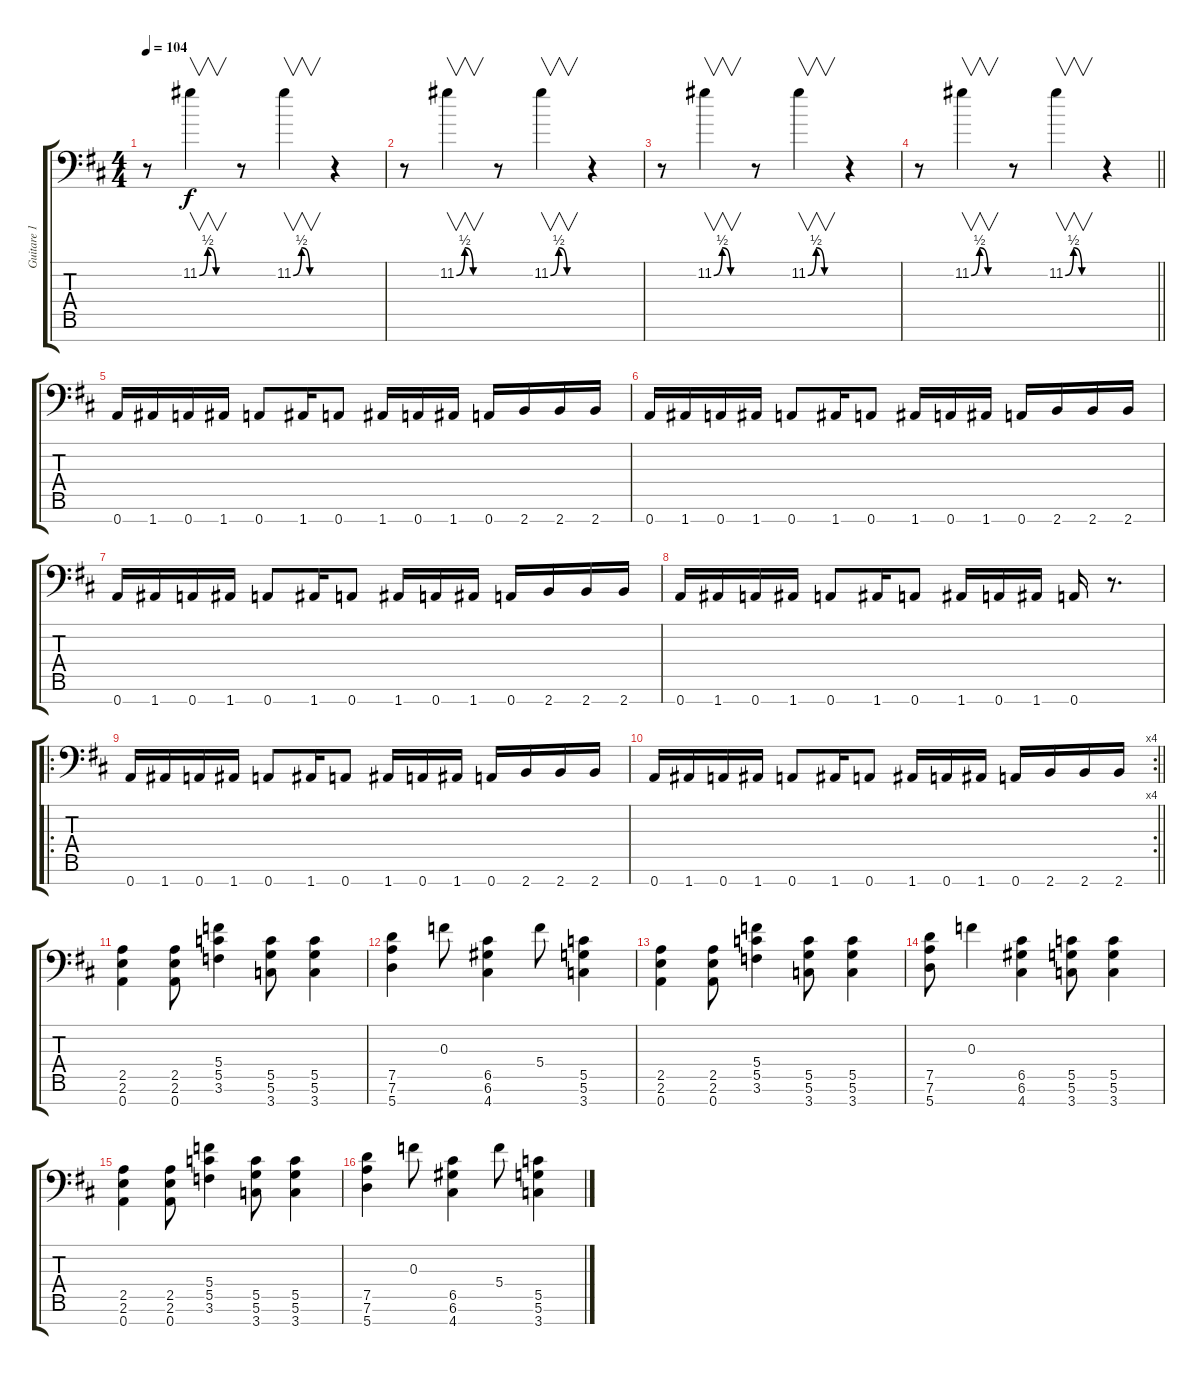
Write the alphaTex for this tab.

\track ("Guitare 1" "Guitare 1") {instrument overdrivenguitar}
\staff {score tabs}
\tuning (D4 A3 F3 C3 G2 D2 A1) {hide}
\ts (4 4)
\tempo 104
\clef f4
\ks d
r.8{dy f} 11.2{be (custom 0 0 15 2 30 0 60 0)}.4{v} r.8 11.2{be (custom 0 0 15 2 30 0 60 0)}.4{v} r.4 |
r.8 11.2{be (custom 0 0 15 2 30 0 60 0)}.4{v} r.8 11.2{be (custom 0 0 15 2 30 0 60 0)}.4{v} r.4 |
r.8 11.2{be (custom 0 0 15 2 30 0 60 0)}.4{v} r.8 11.2{be (custom 0 0 15 2 30 0 60 0)}.4{v} r.4 |
\barLineRight lightlight
r.8 11.2{be (custom 0 0 15 2 30 0 60 0)}.4{v} r.8 11.2{be (custom 0 0 15 2 30 0 60 0)}.4{v} r.4 |
0.7.16 1.7.16 0.7.16 1.7.16 0.7.8 1.7.16 0.7.8 1.7.16 0.7.16 1.7.16 0.7.16 2.7.16 2.7.16 2.7.16 |
0.7.16 1.7.16 0.7.16 1.7.16 0.7.8 1.7.16 0.7.8 1.7.16 0.7.16 1.7.16 0.7.16 2.7.16 2.7.16 2.7.16 |
0.7.16 1.7.16 0.7.16 1.7.16 0.7.8 1.7.16 0.7.8 1.7.16 0.7.16 1.7.16 0.7.16 2.7.16 2.7.16 2.7.16 |
0.7.16 1.7.16 0.7.16 1.7.16 0.7.8 1.7.16 0.7.8 1.7.16 0.7.16 1.7.16 0.7.16 r.8{d} |
\ro
0.7.16 1.7.16 0.7.16 1.7.16 0.7.8 1.7.16 0.7.8 1.7.16 0.7.16 1.7.16 0.7.16 2.7.16 2.7.16 2.7.16 |
\rc 4
\barLineRight lightlight
0.7.16 1.7.16 0.7.16 1.7.16 0.7.8 1.7.16 0.7.8 1.7.16 0.7.16 1.7.16 0.7.16 2.7.16 2.7.16 2.7.16 |
(2.5 2.6 0.7).4 (2.5 2.6 0.7).8 (5.4 5.5 3.6).4 (5.5 5.6 3.7).8 (5.5 5.6 3.7).4 |
(7.5 7.6 5.7).4 0.3.8 (6.5 6.6 4.7).4 5.4.8 (5.5 5.6 3.7).4 |
(2.5 2.6 0.7).4 (2.5 2.6 0.7).8 (5.4 5.5 3.6).4 (5.5 5.6 3.7).8 (5.5 5.6 3.7).4 |
(7.5 7.6 5.7).8 0.3.4 (6.5 6.6 4.7).4 (5.5 5.6 3.7).8 (5.5 5.6 3.7).4 |
(2.5 2.6 0.7).4 (2.5 2.6 0.7).8 (5.4 5.5 3.6).4 (5.5 5.6 3.7).8 (5.5 5.6 3.7).4 |
(7.5 7.6 5.7).4 0.3.8 (6.5 6.6 4.7).4 5.4.8 (5.5 5.6 3.7).4
